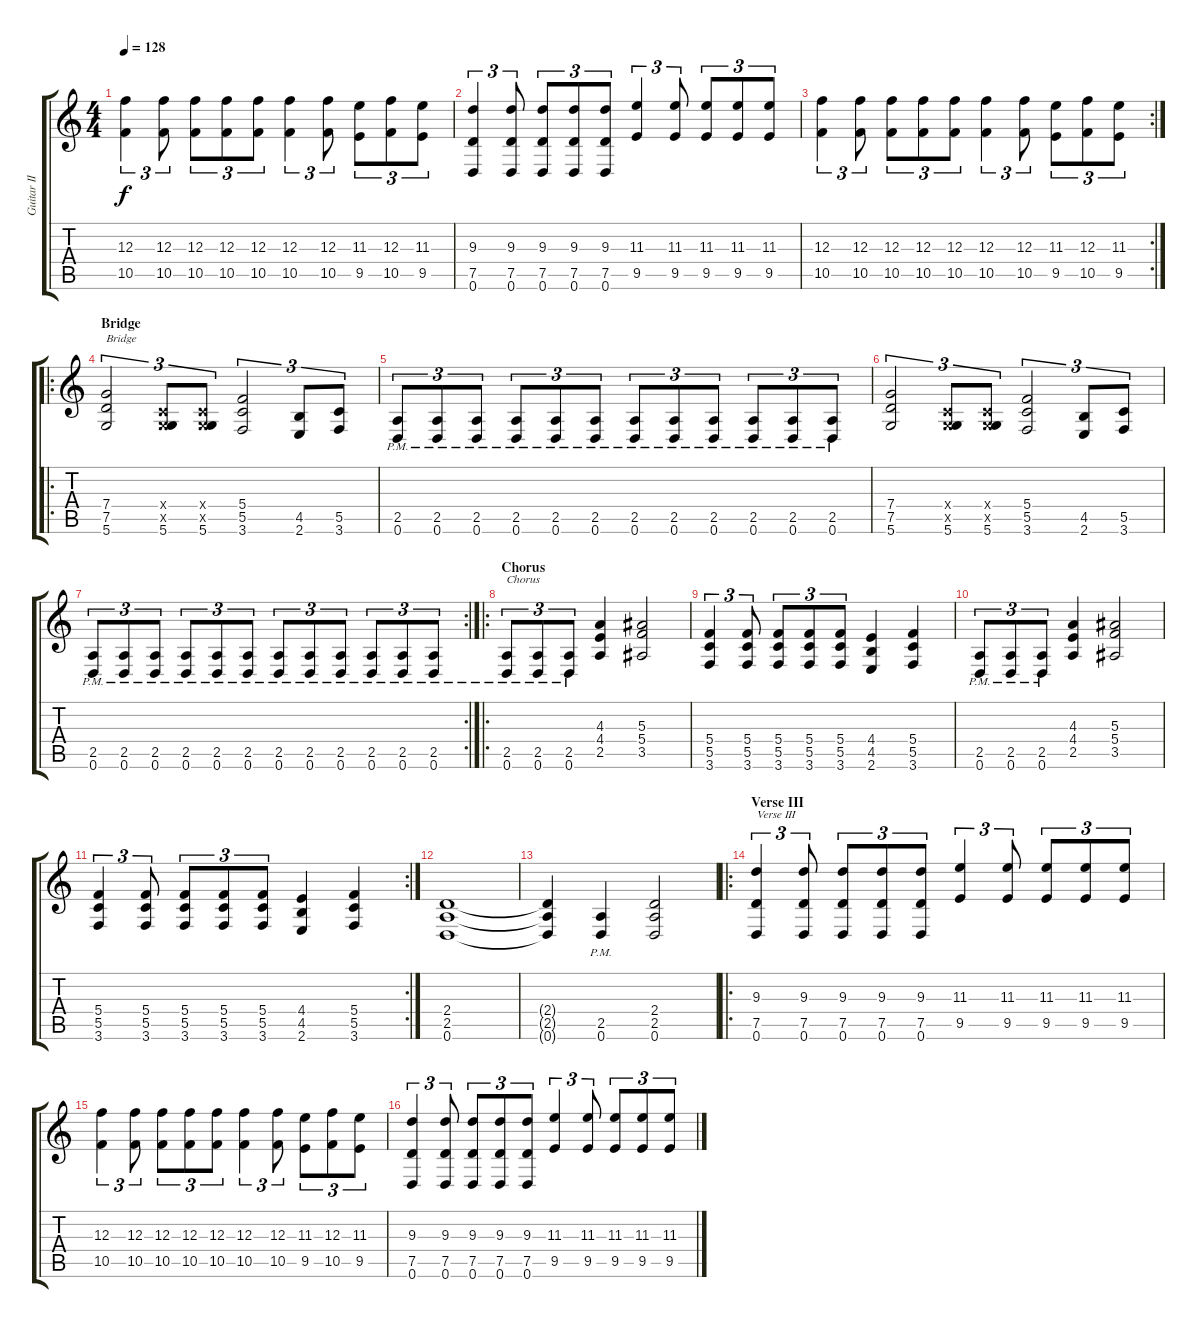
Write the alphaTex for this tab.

\track ("Guitar II [Marco Tervonen]" "Guitar II ") {instrument distortionguitar}
\staff {score tabs}
\tuning (D4 A3 F3 C3 G2 D2) {hide}
\ts (4 4)
\tempo 128
\clef g2
\ks c
(12.3 10.5).4{tu (3 2) dy f} (12.3 10.5).8{tu (3 2)} (12.3 10.5).8{tu (3 2)} (12.3 10.5).8{tu (3 2)} (12.3 10.5).8{tu (3 2)} (12.3 10.5).4{tu (3 2)} (12.3 10.5).8{tu (3 2)} (11.3 9.5).8{tu (3 2)} (12.3 10.5).8{tu (3 2)} (11.3 9.5).8{tu (3 2)} |
(9.3 7.5 0.6).4{tu (3 2)} (9.3 7.5 0.6).8{tu (3 2)} (9.3 7.5 0.6).8{tu (3 2)} (9.3 7.5 0.6).8{tu (3 2)} (9.3 7.5 0.6).8{tu (3 2)} (11.3 9.5).4{tu (3 2)} (11.3 9.5).8{tu (3 2)} (11.3 9.5).8{tu (3 2)} (11.3 9.5).8{tu (3 2)} (11.3 9.5).8{tu (3 2)} |
\rc 2
(12.3 10.5).4{tu (3 2)} (12.3 10.5).8{tu (3 2)} (12.3 10.5).8{tu (3 2)} (12.3 10.5).8{tu (3 2)} (12.3 10.5).8{tu (3 2)} (12.3 10.5).4{tu (3 2)} (12.3 10.5).8{tu (3 2)} (11.3 9.5).8{tu (3 2)} (12.3 10.5).8{tu (3 2)} (11.3 9.5).8{tu (3 2)} |
\ro
\section ("" "Bridge")
(7.4 7.5 5.6).2{tu (3 2) txt "Bridge"} (0.4{x} 0.5{x} 5.6).8{tu (3 2)} (0.4{x} 0.5{x} 5.6).8{tu (3 2)} (5.4 5.5 3.6).2{tu (3 2)} (4.5 2.6).8{tu (3 2)} (5.5 3.6).8{tu (3 2)} |
(2.5{pm} 0.6{pm}).8{tu (3 2)} (2.5{pm} 0.6{pm}).8{tu (3 2)} (2.5{pm} 0.6{pm}).8{tu (3 2)} (2.5{pm} 0.6{pm}).8{tu (3 2)} (2.5{pm} 0.6{pm}).8{tu (3 2)} (2.5{pm} 0.6{pm}).8{tu (3 2)} (2.5{pm} 0.6{pm}).8{tu (3 2)} (2.5{pm} 0.6{pm}).8{tu (3 2)} (2.5{pm} 0.6{pm}).8{tu (3 2)} (2.5{pm} 0.6{pm}).8{tu (3 2)} (2.5{pm} 0.6{pm}).8{tu (3 2)} (2.5{pm} 0.6{pm}).8{tu (3 2)} |
(7.4 7.5 5.6).2{tu (3 2)} (0.4{x} 0.5{x} 5.6).8{tu (3 2)} (0.4{x} 0.5{x} 5.6).8{tu (3 2)} (5.4 5.5 3.6).2{tu (3 2)} (4.5 2.6).8{tu (3 2)} (5.5 3.6).8{tu (3 2)} |
\rc 2
(2.5{pm} 0.6{pm}).8{tu (3 2)} (2.5{pm} 0.6{pm}).8{tu (3 2)} (2.5{pm} 0.6{pm}).8{tu (3 2)} (2.5{pm} 0.6{pm}).8{tu (3 2)} (2.5{pm} 0.6{pm}).8{tu (3 2)} (2.5{pm} 0.6{pm}).8{tu (3 2)} (2.5{pm} 0.6{pm}).8{tu (3 2)} (2.5{pm} 0.6{pm}).8{tu (3 2)} (2.5{pm} 0.6{pm}).8{tu (3 2)} (2.5{pm} 0.6{pm}).8{tu (3 2)} (2.5{pm} 0.6{pm}).8{tu (3 2)} (2.5{pm} 0.6{pm}).8{tu (3 2)} |
\ro
\section ("" "Chorus")
(2.5{pm} 0.6{pm}).8{tu (3 2) txt "Chorus"} (2.5{pm} 0.6{pm}).8{tu (3 2)} (2.5{pm} 0.6{pm}).8{tu (3 2)} (4.3 4.4 2.5).4 (5.3 5.4 3.5).2 |
(5.4 5.5 3.6).4{tu (3 2)} (5.4 5.5 3.6).8{tu (3 2)} (5.4 5.5 3.6).8{tu (3 2)} (5.4 5.5 3.6).8{tu (3 2)} (5.4 5.5 3.6).8{tu (3 2)} (4.4 4.5 2.6).4 (5.4 5.5 3.6).4 |
(2.5{pm} 0.6{pm}).8{tu (3 2)} (2.5{pm} 0.6{pm}).8{tu (3 2)} (2.5{pm} 0.6{pm}).8{tu (3 2)} (4.3 4.4 2.5).4 (5.3 5.4 3.5).2 |
\rc 2
(5.4 5.5 3.6).4{tu (3 2)} (5.4 5.5 3.6).8{tu (3 2)} (5.4 5.5 3.6).8{tu (3 2)} (5.4 5.5 3.6).8{tu (3 2)} (5.4 5.5 3.6).8{tu (3 2)} (4.4 4.5 2.6).4 (5.4 5.5 3.6).4 |
(2.4 2.5 0.6).1 |
(2.4{t} 2.5{t} 0.6{t}).4 (2.5{pm} 0.6{pm}).4 (2.4 2.5 0.6).2 |
\ro
\section ("" "Verse III")
(9.3 7.5 0.6).4{tu (3 2) txt "Verse III"} (9.3 7.5 0.6).8{tu (3 2)} (9.3 7.5 0.6).8{tu (3 2)} (9.3 7.5 0.6).8{tu (3 2)} (9.3 7.5 0.6).8{tu (3 2)} (11.3 9.5).4{tu (3 2)} (11.3 9.5).8{tu (3 2)} (11.3 9.5).8{tu (3 2)} (11.3 9.5).8{tu (3 2)} (11.3 9.5).8{tu (3 2)} |
(12.3 10.5).4{tu (3 2)} (12.3 10.5).8{tu (3 2)} (12.3 10.5).8{tu (3 2)} (12.3 10.5).8{tu (3 2)} (12.3 10.5).8{tu (3 2)} (12.3 10.5).4{tu (3 2)} (12.3 10.5).8{tu (3 2)} (11.3 9.5).8{tu (3 2)} (12.3 10.5).8{tu (3 2)} (11.3 9.5).8{tu (3 2)} |
(9.3 7.5 0.6).4{tu (3 2)} (9.3 7.5 0.6).8{tu (3 2)} (9.3 7.5 0.6).8{tu (3 2)} (9.3 7.5 0.6).8{tu (3 2)} (9.3 7.5 0.6).8{tu (3 2)} (11.3 9.5).4{tu (3 2)} (11.3 9.5).8{tu (3 2)} (11.3 9.5).8{tu (3 2)} (11.3 9.5).8{tu (3 2)} (11.3 9.5).8{tu (3 2)}
